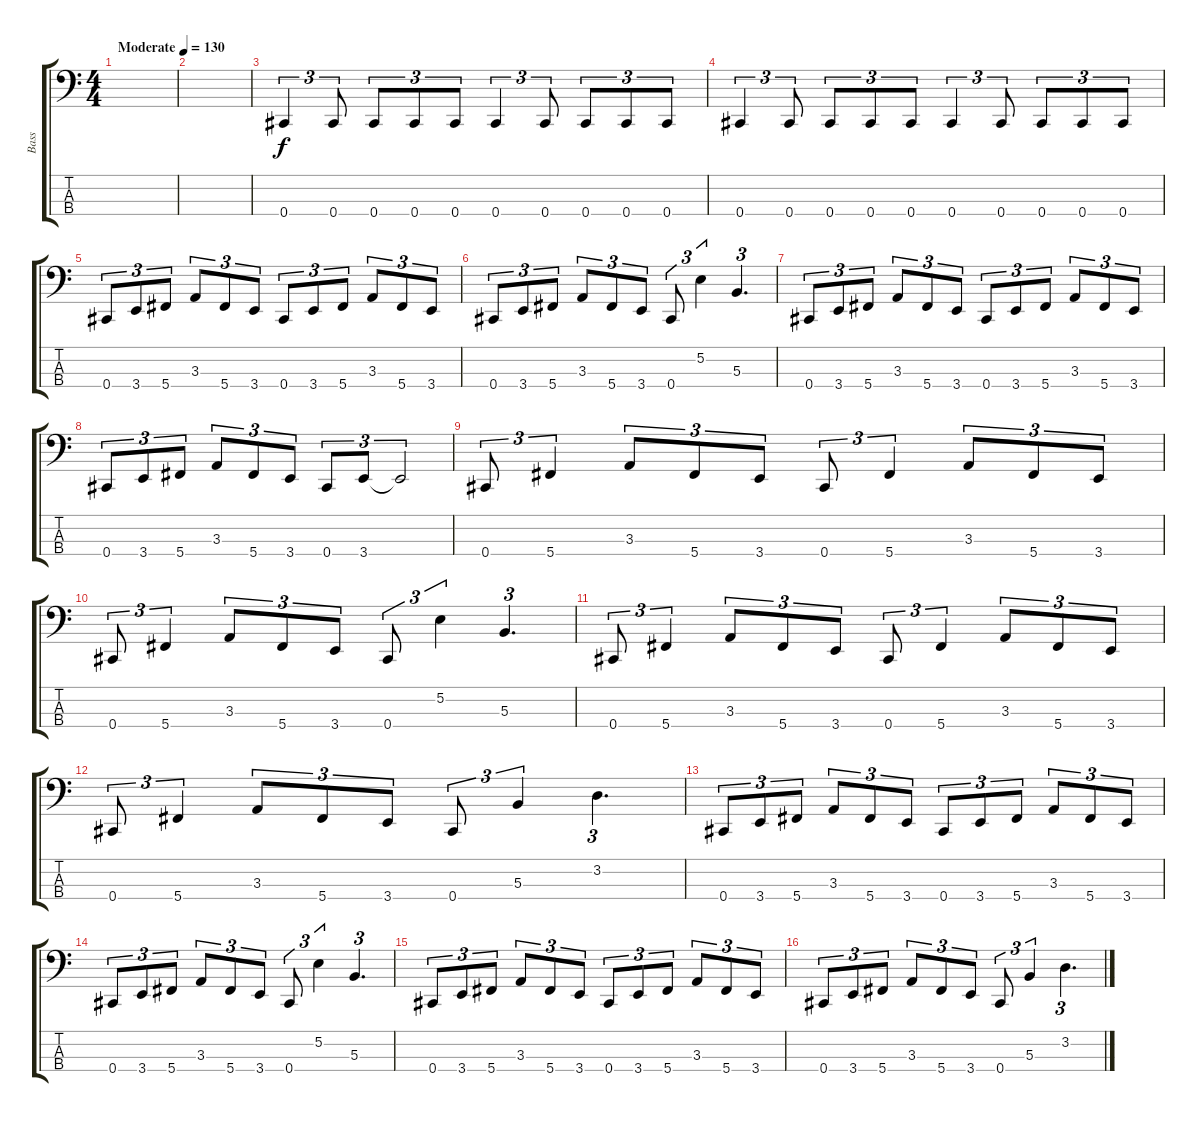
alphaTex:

\track ("Bass" "Bass") {instrument electricbassfinger}
\staff {score tabs}
\tuning (E2 B1 Gb1 Db1) {hide}
\ts (4 4)
\tempo (130 "Moderate")
\clef f4
\ks c
|
|
0.4.4{tu (3 2)} 0.4.8{tu (3 2)} 0.4.8{tu (3 2)} 0.4.8{tu (3 2)} 0.4.8{tu (3 2)} 0.4.4{tu (3 2)} 0.4.8{tu (3 2)} 0.4.8{tu (3 2)} 0.4.8{tu (3 2)} 0.4.8{tu (3 2)} |
0.4.4{tu (3 2)} 0.4.8{tu (3 2)} 0.4.8{tu (3 2)} 0.4.8{tu (3 2)} 0.4.8{tu (3 2)} 0.4.4{tu (3 2)} 0.4.8{tu (3 2)} 0.4.8{tu (3 2)} 0.4.8{tu (3 2)} 0.4.8{tu (3 2)} |
0.4.8{tu (3 2)} 3.4.8{tu (3 2)} 5.4.8{tu (3 2)} 3.3.8{tu (3 2)} 5.4.8{tu (3 2)} 3.4.8{tu (3 2)} 0.4.8{tu (3 2)} 3.4.8{tu (3 2)} 5.4.8{tu (3 2)} 3.3.8{tu (3 2)} 5.4.8{tu (3 2)} 3.4.8{tu (3 2)} |
0.4.8{tu (3 2)} 3.4.8{tu (3 2)} 5.4.8{tu (3 2)} 3.3.8{tu (3 2)} 5.4.8{tu (3 2)} 3.4.8{tu (3 2)} 0.4.8{tu (3 2)} 5.2.4{tu (3 2)} 5.3.4{d tu (3 2)} |
0.4.8{tu (3 2)} 3.4.8{tu (3 2)} 5.4.8{tu (3 2)} 3.3.8{tu (3 2)} 5.4.8{tu (3 2)} 3.4.8{tu (3 2)} 0.4.8{tu (3 2)} 3.4.8{tu (3 2)} 5.4.8{tu (3 2)} 3.3.8{tu (3 2)} 5.4.8{tu (3 2)} 3.4.8{tu (3 2)} |
0.4.8{tu (3 2)} 3.4.8{tu (3 2)} 5.4.8{tu (3 2)} 3.3.8{tu (3 2)} 5.4.8{tu (3 2)} 3.4.8{tu (3 2)} 0.4.8{tu (3 2)} 3.4.8{tu (3 2)} 3.4{t}.2{tu (3 2)} |
0.4.8{tu (3 2)} 5.4.4{tu (3 2)} 3.3.8{tu (3 2)} 5.4.8{tu (3 2)} 3.4.8{tu (3 2)} 0.4.8{tu (3 2)} 5.4.4{tu (3 2)} 3.3.8{tu (3 2)} 5.4.8{tu (3 2)} 3.4.8{tu (3 2)} |
0.4.8{tu (3 2)} 5.4.4{tu (3 2)} 3.3.8{tu (3 2)} 5.4.8{tu (3 2)} 3.4.8{tu (3 2)} 0.4.8{tu (3 2)} 5.2.4{tu (3 2)} 5.3.4{d tu (3 2)} |
0.4.8{tu (3 2)} 5.4.4{tu (3 2)} 3.3.8{tu (3 2)} 5.4.8{tu (3 2)} 3.4.8{tu (3 2)} 0.4.8{tu (3 2)} 5.4.4{tu (3 2)} 3.3.8{tu (3 2)} 5.4.8{tu (3 2)} 3.4.8{tu (3 2)} |
0.4.8{tu (3 2)} 5.4.4{tu (3 2)} 3.3.8{tu (3 2)} 5.4.8{tu (3 2)} 3.4.8{tu (3 2)} 0.4.8{tu (3 2)} 5.3.4{tu (3 2)} 3.2.4{d tu (3 2)} |
0.4.8{tu (3 2)} 3.4.8{tu (3 2)} 5.4.8{tu (3 2)} 3.3.8{tu (3 2)} 5.4.8{tu (3 2)} 3.4.8{tu (3 2)} 0.4.8{tu (3 2)} 3.4.8{tu (3 2)} 5.4.8{tu (3 2)} 3.3.8{tu (3 2)} 5.4.8{tu (3 2)} 3.4.8{tu (3 2)} |
0.4.8{tu (3 2)} 3.4.8{tu (3 2)} 5.4.8{tu (3 2)} 3.3.8{tu (3 2)} 5.4.8{tu (3 2)} 3.4.8{tu (3 2)} 0.4.8{tu (3 2)} 5.2.4{tu (3 2)} 5.3.4{d tu (3 2)} |
0.4.8{tu (3 2)} 3.4.8{tu (3 2)} 5.4.8{tu (3 2)} 3.3.8{tu (3 2)} 5.4.8{tu (3 2)} 3.4.8{tu (3 2)} 0.4.8{tu (3 2)} 3.4.8{tu (3 2)} 5.4.8{tu (3 2)} 3.3.8{tu (3 2)} 5.4.8{tu (3 2)} 3.4.8{tu (3 2)} |
0.4.8{tu (3 2)} 3.4.8{tu (3 2)} 5.4.8{tu (3 2)} 3.3.8{tu (3 2)} 5.4.8{tu (3 2)} 3.4.8{tu (3 2)} 0.4.8{tu (3 2)} 5.3.4{tu (3 2)} 3.2.4{d tu (3 2)}
